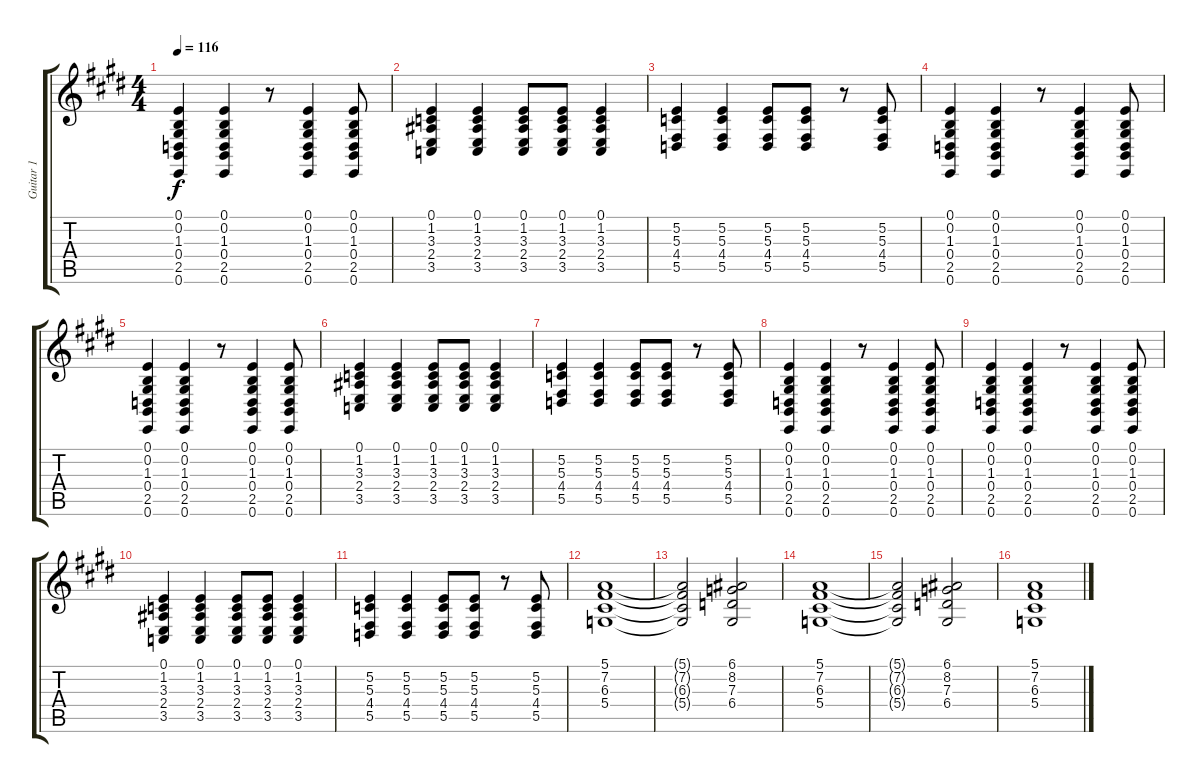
\track ("Guitar 1" "Guitar 1") {instrument lead1square}
\staff {score tabs}
\tuning (E4 B3 G3 D3 A2 E2) {hide}
\ts (4 4)
\tempo 116
\clef g2
\ks e
(0.1 0.2 1.3 0.4 2.5 0.6).4{dy f} (0.1 0.2 1.3 0.4 2.5 0.6).4 r.8 (0.1 0.2 1.3 0.4 2.5 0.6).4 (0.1 0.2 1.3 0.4 2.5 0.6).8 |
(0.1 1.2 3.3 2.4 3.5).4 (0.1 1.2 3.3 2.4 3.5).4 (0.1 1.2 3.3 2.4 3.5).8 (0.1 1.2 3.3 2.4 3.5).8 (0.1 1.2 3.3 2.4 3.5).4 |
(5.2 5.3 4.4 5.5).4 (5.2 5.3 4.4 5.5).4 (5.2 5.3 4.4 5.5).8 (5.2 5.3 4.4 5.5).8 r.8 (5.2 5.3 4.4 5.5).8 |
(0.1 0.2 1.3 0.4 2.5 0.6).4 (0.1 0.2 1.3 0.4 2.5 0.6).4 r.8 (0.1 0.2 1.3 0.4 2.5 0.6).4 (0.1 0.2 1.3 0.4 2.5 0.6).8 |
(0.1 0.2 1.3 0.4 2.5 0.6).4 (0.1 0.2 1.3 0.4 2.5 0.6).4 r.8 (0.1 0.2 1.3 0.4 2.5 0.6).4 (0.1 0.2 1.3 0.4 2.5 0.6).8 |
(0.1 1.2 3.3 2.4 3.5).4 (0.1 1.2 3.3 2.4 3.5).4 (0.1 1.2 3.3 2.4 3.5).8 (0.1 1.2 3.3 2.4 3.5).8 (0.1 1.2 3.3 2.4 3.5).4 |
(5.2 5.3 4.4 5.5).4 (5.2 5.3 4.4 5.5).4 (5.2 5.3 4.4 5.5).8 (5.2 5.3 4.4 5.5).8 r.8 (5.2 5.3 4.4 5.5).8 |
(0.1 0.2 1.3 0.4 2.5 0.6).4 (0.1 0.2 1.3 0.4 2.5 0.6).4 r.8 (0.1 0.2 1.3 0.4 2.5 0.6).4 (0.1 0.2 1.3 0.4 2.5 0.6).8 |
(0.1 0.2 1.3 0.4 2.5 0.6).4 (0.1 0.2 1.3 0.4 2.5 0.6).4 r.8 (0.1 0.2 1.3 0.4 2.5 0.6).4 (0.1 0.2 1.3 0.4 2.5 0.6).8 |
(0.1 1.2 3.3 2.4 3.5).4 (0.1 1.2 3.3 2.4 3.5).4 (0.1 1.2 3.3 2.4 3.5).8 (0.1 1.2 3.3 2.4 3.5).8 (0.1 1.2 3.3 2.4 3.5).4 |
(5.2 5.3 4.4 5.5).4 (5.2 5.3 4.4 5.5).4 (5.2 5.3 4.4 5.5).8 (5.2 5.3 4.4 5.5).8 r.8 (5.2 5.3 4.4 5.5).8 |
(5.1 7.2 6.3 5.4).1 |
(5.1{t} 7.2{t} 6.3{t} 5.4{t}).2 (6.1 8.2 7.3 6.4).2 |
(5.1 7.2 6.3 5.4).1 |
(5.1{t} 7.2{t} 6.3{t} 5.4{t}).2 (6.1 8.2 7.3 6.4).2 |
(5.1 7.2 6.3 5.4).1
